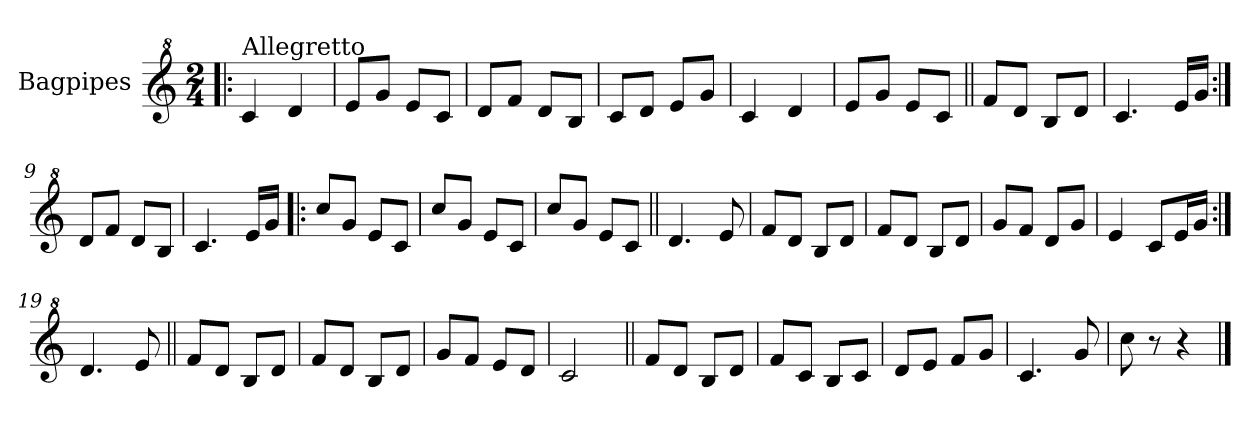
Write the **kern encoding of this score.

**kern
*part1
*staff1
*I"Bagpipes
*I'Bag
*clefG^2
*k[]
*C:
*M2/4
=1!|:
!LO:TX:a:t=Allegretto
4cc/
4dd/
=2
8ee/L
8gg/J
8ee/L
8cc/J
=3
8dd/L
8ff/J
8dd/L
8b/J
=4
8cc/L
8dd/J
8ee/L
8gg/J
=5
4cc/
4dd/
=6
8ee/L
8gg/J
8ee/L
8cc/J
=7||
8ff/L
8dd/J
8b/L
8dd/J
=8
4.cc/
16ee/LL
16gg/JJ
=9:|!
8dd/L
8ff/J
8dd/L
8b/J
=10
4.cc/
16ee/LL
16gg/JJ
=11!|:
8ccc/L
8gg/J
8ee/L
8cc/J
!!LO:LB:g=z
=12
8ccc/L
8gg/J
8ee/L
8cc/J
=13
8ccc/L
8gg/J
8ee/L
8cc/J
=14||
4.dd/
8ee/
=15
8ff/L
8dd/J
8b/L
8dd/J
=16
8ff/L
8dd/J
8b/L
8dd/J
=17
8gg/L
8ff/J
8dd/L
8gg/J
=18
4ee/
8cc/L
16ee/L
16gg/JJ
=19:|!
4.dd/
8ee/
=20||
8ff/L
8dd/J
8b/L
8dd/J
=21
8ff/L
8dd/J
8b/L
8dd/J
!!LO:LB:g=z
=22
8gg/L
8ff/J
8ee/L
8dd/J
=23
2cc/
=24||
8ff/L
8dd/J
8b/L
8dd/J
=25
8ff/L
8cc/J
8b/L
8cc/J
=26
8dd/L
8ee/J
8ff/L
8gg/J
=27
4.cc/
8gg/
=28
8ccc\
8r
4r
==
*-
